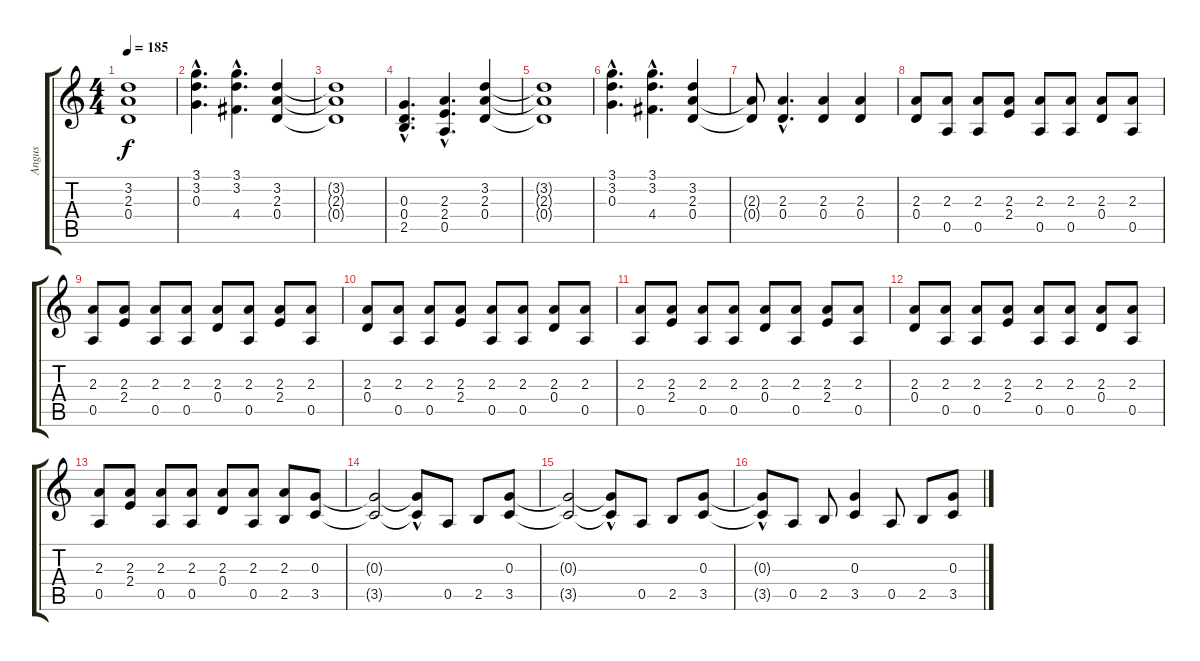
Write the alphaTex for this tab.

\track ("Angus" "Angus") {instrument distortionguitar}
\staff {score tabs}
\tuning (E4 B3 G3 D3 A2 E2) {hide}
\ts (4 4)
\tempo 185
\clef g2
\ks c
(3.2{t} 2.3{t} 0.4{t}).1{dy f} |
(3.1{hac} 3.2{hac} 0.3{hac}).4{d} (3.1{hac} 3.2{hac} 4.4{hac}).4{d} (3.2 2.3 0.4).4 |
(3.2{t} 2.3{t} 0.4{t}).1 |
(0.3{hac} 0.4{hac} 2.5{hac}).4{d} (2.3{hac} 2.4{hac} 0.5{hac}).4{d} (3.2 2.3 0.4).4 |
(3.2{t} 2.3{t} 0.4{t}).1 |
(3.1{hac} 3.2{hac} 0.3{hac}).4{d} (3.1{hac} 3.2{hac} 4.4{hac}).4{d} (3.2 2.3 0.4).4 |
(2.3{t} 0.4{t}).8 (2.3{hac} 0.4{hac}).4{d} (2.3 0.4).4 (2.3 0.4).4 |
(2.3 0.4).8 (2.3 0.5).8 (2.3 0.5).8 (2.3 2.4).8 (2.3 0.5).8 (2.3 0.5).8 (2.3 0.4).8 (2.3 0.5).8 |
(2.3 0.5).8 (2.3 2.4).8 (2.3 0.5).8 (2.3 0.5).8 (2.3 0.4).8 (2.3 0.5).8 (2.3 2.4).8 (2.3 0.5).8 |
(2.3 0.4).8 (2.3 0.5).8 (2.3 0.5).8 (2.3 2.4).8 (2.3 0.5).8 (2.3 0.5).8 (2.3 0.4).8 (2.3 0.5).8 |
(2.3 0.5).8 (2.3 2.4).8 (2.3 0.5).8 (2.3 0.5).8 (2.3 0.4).8 (2.3 0.5).8 (2.3 2.4).8 (2.3 0.5).8 |
(2.3 0.4).8 (2.3 0.5).8 (2.3 0.5).8 (2.3 2.4).8 (2.3 0.5).8 (2.3 0.5).8 (2.3 0.4).8 (2.3 0.5).8 |
(2.3 0.5).8 (2.3 2.4).8 (2.3 0.5).8 (2.3 0.5).8 (2.3 0.4).8 (2.3 0.5).8 (2.3 2.5).8 (0.3 3.5).8 |
(0.3{t} 3.5{t}).2 (0.3{hac t} 3.5{t}).8 0.5.8 2.5.8 (0.3 3.5).8 |
(0.3{t} 3.5{t}).2 (0.3{hac t} 3.5{t}).8 0.5.8 2.5.8 (0.3 3.5).8 |
(0.3{hac t} 3.5{t}).8 0.5.8 2.5.8 (0.3 3.5).4 0.5.8 2.5.8 (0.3 3.5).8
